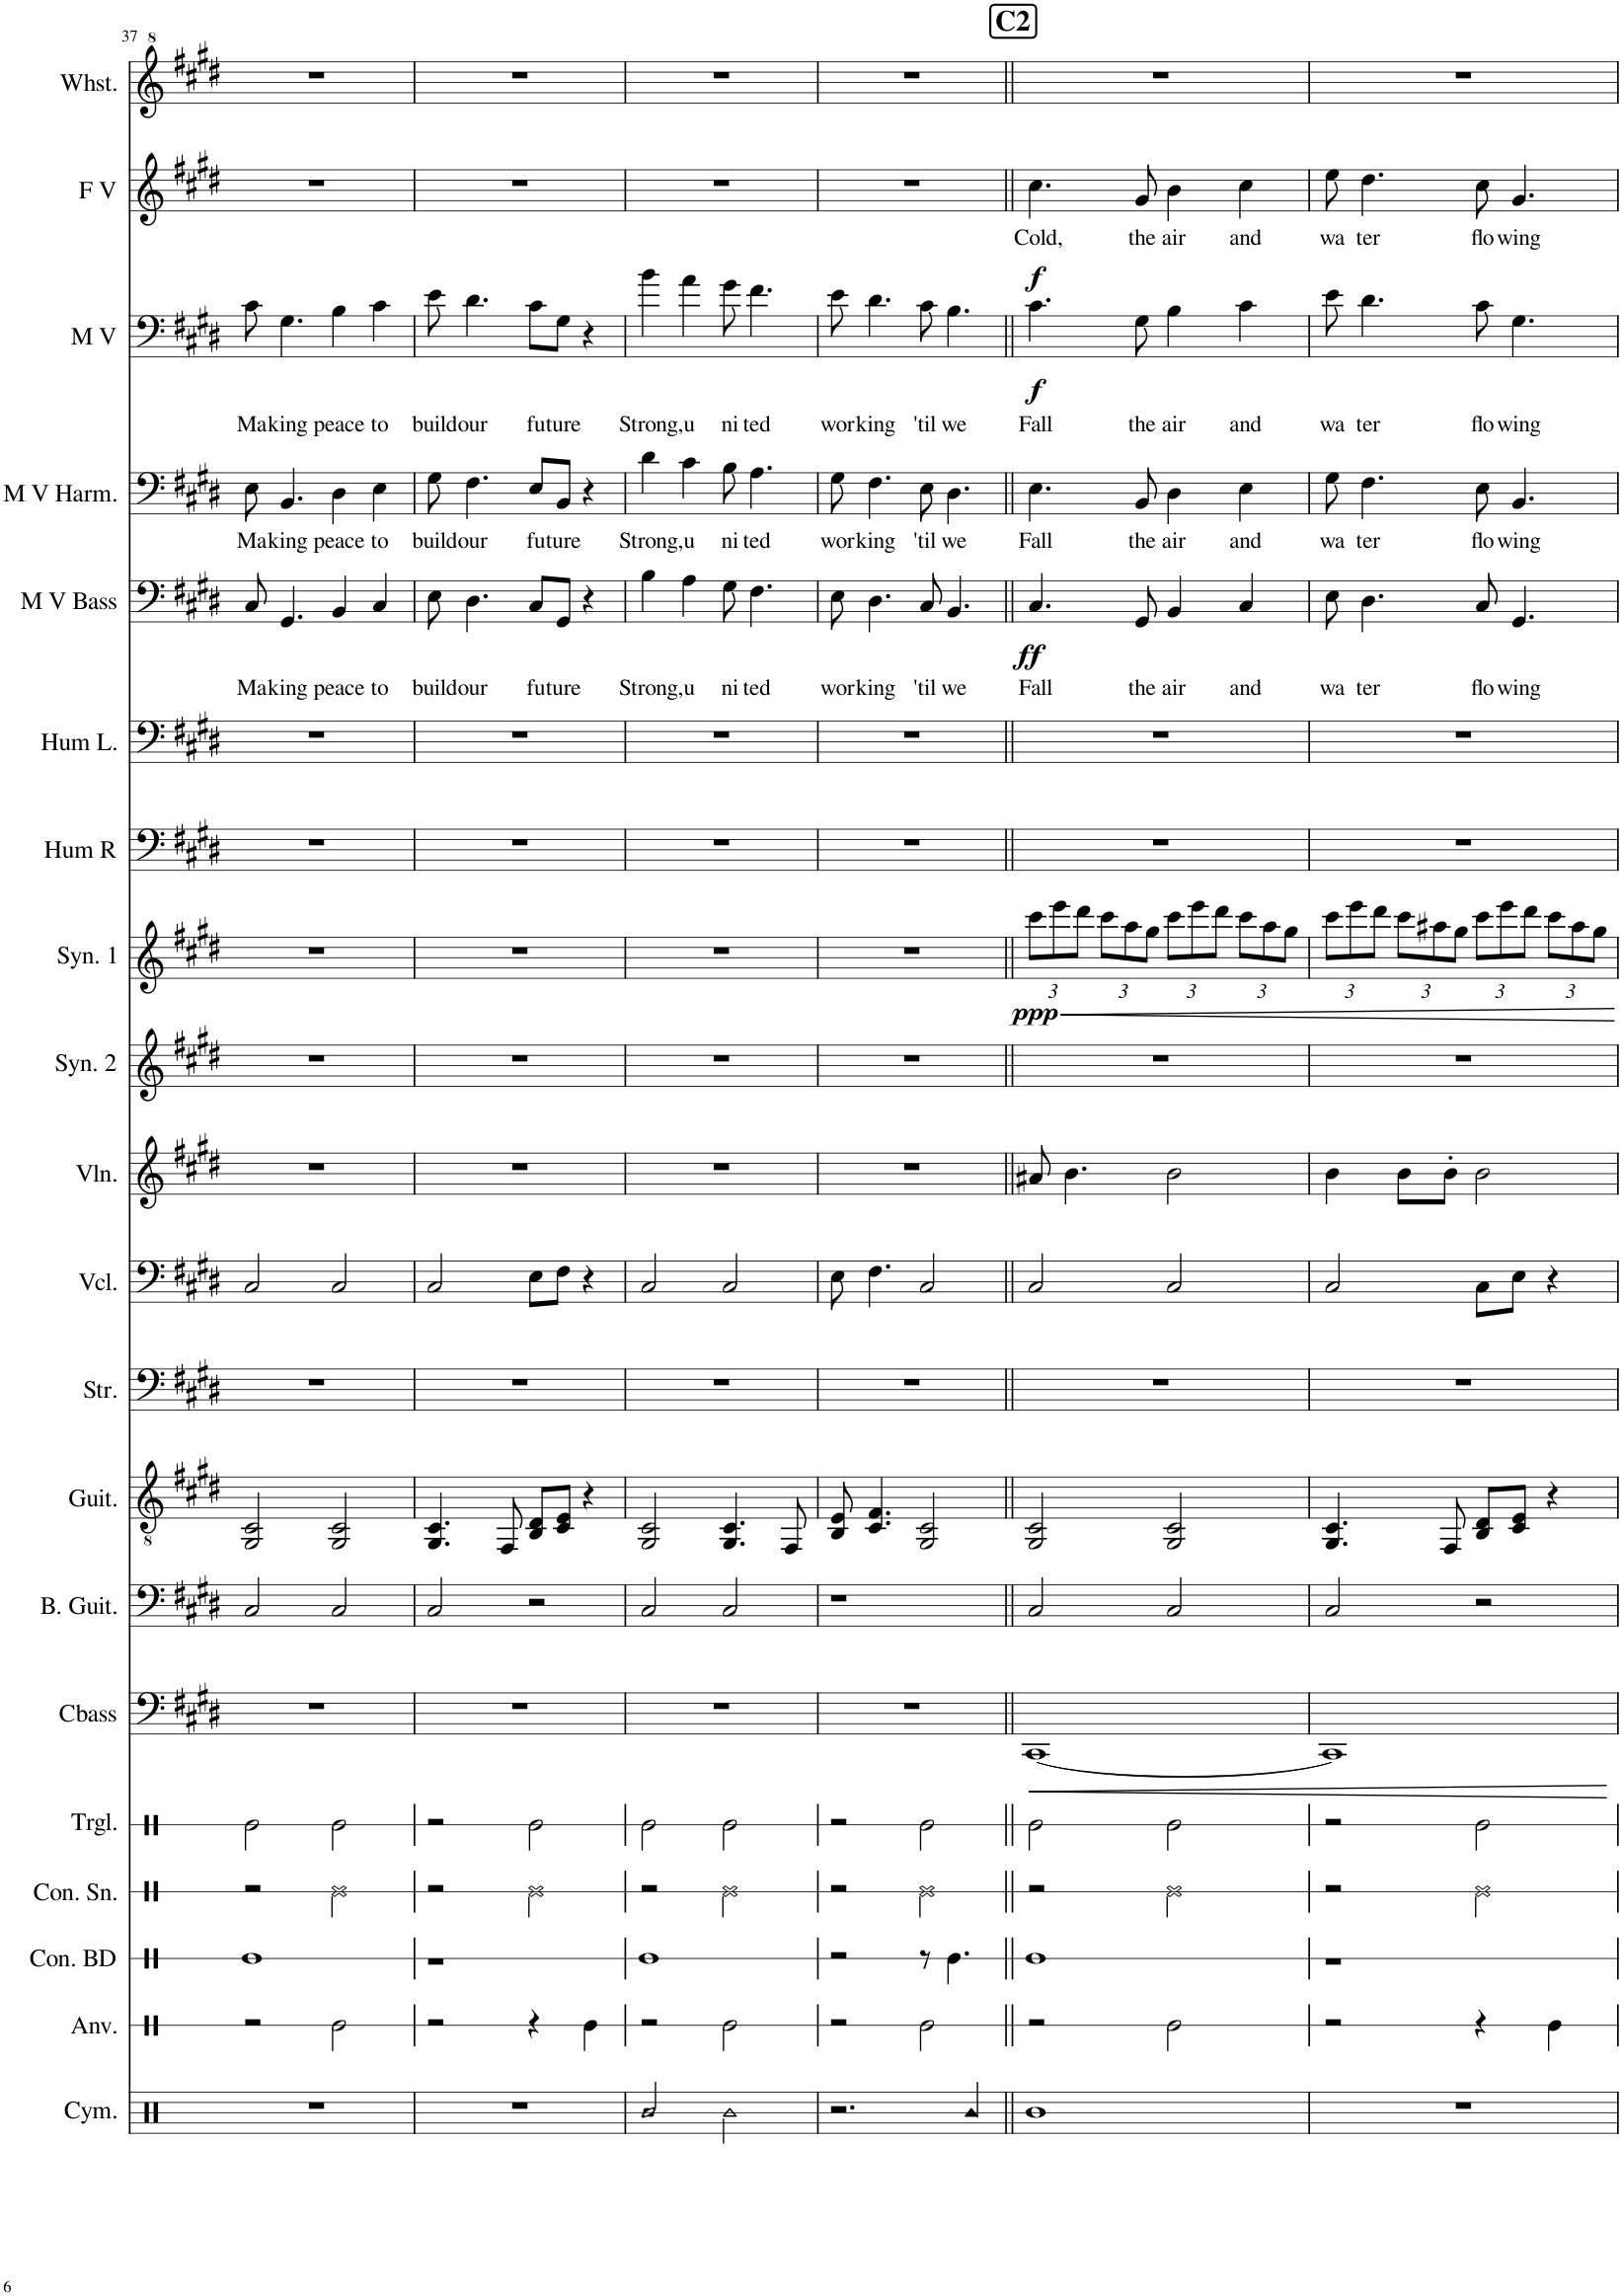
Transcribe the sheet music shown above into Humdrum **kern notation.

**kern	**kern	**kern	**kern	**kern	**kern	**dynam	**kern	**kern	**kern	**kern	**kern	**kern	**kern	**dynam	**kern	**kern	**kern	**text	**dynam	**kern	**text	**kern	**text	**dynam	**kern	**text	**kern
*part20	*part19	*part18	*part17	*part16	*part15	*part15	*part14	*part13	*part12	*part11	*part10	*part9	*part8	*part8	*part7	*part6	*part5	*part5	*part5	*part4	*part4	*part3	*part3	*part3	*part2	*part2	*part1
*staff20	*staff19	*staff18	*staff17	*staff16	*staff15	*staff15	*staff14	*staff13	*staff12	*staff11	*staff10	*staff9	*staff8	*staff8	*staff7	*staff6	*staff5	*staff5	*staff5	*staff4	*staff4	*staff3	*staff3	*staff3	*staff2	*staff2	*staff1
*I"Cymbals	*I"Anvil	*I"Concert Bass Drum	*I"Concert Snare Drum	*I"Triangle	*I"Contrabass	*	*I"Bass Guitar	*I"Classical Guitar	*I"Strings	*I"Cello	*I"Violin	*I"Synth 2	*I"Synth	*	*I"Hum R	*I"Humming Left	*I"Male Vox Bass	*	*	*I"Male V Harmony	*	*I"Male lead vox	*	*	*I"Female Lead Vocals	*	*I"Whistling
*I'Cym.	*I'Anv.	*I'Con. BD	*I'Con. Sn.	*I'Trgl.	*I'Cbass	*	*I'B. Guit.	*I'Guit.	*I'Str.	*	*I'Vln.	*I'Syn. 2	*I'Syn. 1	*	*I'Hum R	*I'Hum L.	*I'M V Bass	*	*	*I'M V Harm.	*	*I'M V	*	*	*I'F V	*	*I'Whst.
!!LO:PB:g=z
*clefX	*clefX	*clefX	*clefX	*clefX	*clefF4	*	*clefF4	*clefGv2	*clefF4	*clefF4	*clefG2	*clefG2	*clefG2	*	*clefF4	*clefF4	*clefF4	*	*	*clefF4	*	*clefF4	*	*	*clefG2	*	*clefG^2
*	*	*	*	*	*	*	*Trd7c12	*Trd7c12	*	*	*	*Trd-7c-12	*	*	*	*	*	*	*	*	*	*	*	*	*	*	*
*k[]	*k[]	*k[]	*k[]	*k[]	*k[f#c#g#d#]	*	*k[f#c#g#d#]	*k[f#c#g#d#]	*k[f#c#g#d#]	*k[f#c#g#d#]	*k[f#c#g#d#]	*k[f#c#g#d#]	*k[f#c#g#d#]	*	*k[f#c#g#d#]	*k[f#c#g#d#]	*k[f#c#g#d#]	*	*	*k[f#c#g#d#]	*	*k[f#c#g#d#]	*	*	*k[f#c#g#d#]	*	*k[f#c#g#d#]
*M4/4	*M4/4	*M4/4	*M4/4	*M4/4	*M4/4	*	*M4/4	*M4/4	*M4/4	*M4/4	*M4/4	*M4/4	*M4/4	*	*M4/4	*M4/4	*M4/4	*	*	*M4/4	*	*M4/4	*	*	*M4/4	*	*M4/4
=37	=37	=37	=37	=37	=37	=37	=37	=37	=37	=37	=37	=37	=37	=37	=37	=37	=37	=37	=37	=37	=37	=37	=37	=37	=37	=37	=37
!	!	!	!	!	!	!	!	!	!	!	!	!	!	!	!	!	!	!LO:LY:b	!	!	!LO:LY:b	!	!LO:LY:b	!	!	!	!
1r	2r	1Re	2r	2Re\	1r	.	2C#/	2GG#/ 2C#/	1r	2C#/	1r	1r	1r	.	1r	1r	8C#/	Ma	.	8E\	Ma	8c#\	Ma	.	1r	.	1r
!	!	!	!	!	!	!	!	!	!	!	!	!	!	!	!	!	!	!LO:LY:b	!	!	!LO:LY:b	!	!LO:LY:b	!	!	!	!
.	.	.	.	.	.	.	.	.	.	.	.	.	.	.	.	.	4.GG#/	king	.	4.BB/	king	4.G#\	king	.	.	.	.
!	!	!	!	!	!	!	!	!	!	!	!	!	!	!	!	!	!	!LO:LY:b	!	!	!LO:LY:b	!	!LO:LY:b	!	!	!	!
.	2Re\	.	2Re\	2Re\	.	.	2C#/	2GG#/ 2C#/	.	2C#/	.	.	.	.	.	.	4BB/	peace	.	4D#\	peace	4B\	peace	.	.	.	.
!	!	!	!	!	!	!	!	!	!	!	!	!	!	!	!	!	!	!LO:LY:b	!	!	!LO:LY:b	!	!LO:LY:b	!	!	!	!
.	.	.	.	.	.	.	.	.	.	.	.	.	.	.	.	.	4C#/	to	.	4E\	to	4c#\	to	.	.	.	.
=38	=38	=38	=38	=38	=38	=38	=38	=38	=38	=38	=38	=38	=38	=38	=38	=38	=38	=38	=38	=38	=38	=38	=38	=38	=38	=38	=38
!	!	!	!	!	!	!	!	!	!	!	!	!	!	!	!	!	!	!LO:LY:b	!	!	!LO:LY:b	!	!LO:LY:b	!	!	!	!
1r	2r	1r	2r	2r	1r	.	2C#/	4.GG#/ 4.C#/	1r	2C#/	1r	1r	1r	.	1r	1r	8E\	build	.	8G#\	build	8e\	build	.	1r	.	1r
!	!	!	!	!	!	!	!	!	!	!	!	!	!	!	!	!	!	!LO:LY:b	!	!	!LO:LY:b	!	!LO:LY:b	!	!	!	!
.	.	.	.	.	.	.	.	.	.	.	.	.	.	.	.	.	4.D#\	our	.	4.F#\	our	4.d#\	our	.	.	.	.
.	.	.	.	.	.	.	.	8FF#/	.	.	.	.	.	.	.	.	.	.	.	.	.	.	.	.	.	.	.
!	!	!	!	!	!	!	!	!	!	!	!	!	!	!	!	!	!	!LO:LY:b	!	!	!LO:LY:b	!	!LO:LY:b	!	!	!	!
.	4r	.	2Re\	2Re\	.	.	2r	8BB/ 8D#/L	.	8E\L	.	.	.	.	.	.	8C#/L	fu	.	8E/L	fu	8c#\L	fu	.	.	.	.
!	!	!	!	!	!	!	!	!	!	!	!	!	!	!	!	!	!	!LO:LY:b	!	!	!LO:LY:b	!	!LO:LY:b	!	!	!	!
.	.	.	.	.	.	.	.	8C#/ 8E/J	.	8F#\J	.	.	.	.	.	.	8GG#/J	ture	.	8BB/J	ture	8G#\J	ture	.	.	.	.
.	4Re\	.	.	.	.	.	.	4r	.	4r	.	.	.	.	.	.	4r	.	.	4r	.	4r	.	.	.	.	.
=39	=39	=39	=39	=39	=39	=39	=39	=39	=39	=39	=39	=39	=39	=39	=39	=39	=39	=39	=39	=39	=39	=39	=39	=39	=39	=39	=39
!LO:N:head=diamond	!	!	!	!	!	!	!	!	!	!	!	!	!	!	!	!	!	!LO:LY:b	!	!	!LO:LY:b	!	!LO:LY:b	!	!	!	!
2R/	2r	1Re	2r	2Re\	1r	.	2C#/	2GG#/ 2C#/	1r	2C#/	1r	1r	1r	.	1r	1r	4B\	Strong,	.	4d#\	Strong,	4b\	Strong,	.	1r	.	1r
!	!	!	!	!	!	!	!	!	!	!	!	!	!	!	!	!	!	!LO:LY:b	!	!	!LO:LY:b	!	!LO:LY:b	!	!	!	!
.	.	.	.	.	.	.	.	.	.	.	.	.	.	.	.	.	4A\	u	.	4c#\	u	4a\	u	.	.	.	.
!	!	!	!	!	!	!	!	!	!	!	!	!	!	!	!	!	!	!LO:LY:b	!	!	!LO:LY:b	!	!LO:LY:b	!	!	!	!
2R\	2Re\	.	2Re\	2Re\	.	.	2C#/	4.GG#/ 4.C#/	.	2C#/	.	.	.	.	.	.	8G#\	ni	.	8B\	ni	8g#\	ni	.	.	.	.
!	!	!	!	!	!	!	!	!	!	!	!	!	!	!	!	!	!	!LO:LY:b	!	!	!LO:LY:b	!	!LO:LY:b	!	!	!	!
.	.	.	.	.	.	.	.	.	.	.	.	.	.	.	.	.	4.F#\	ted	.	4.A\	ted	4.f#\	ted	.	.	.	.
.	.	.	.	.	.	.	.	8FF#/	.	.	.	.	.	.	.	.	.	.	.	.	.	.	.	.	.	.	.
=40	=40	=40	=40	=40	=40	=40	=40	=40	=40	=40	=40	=40	=40	=40	=40	=40	=40	=40	=40	=40	=40	=40	=40	=40	=40	=40	=40
!	!	!	!	!	!	!	!	!	!	!	!	!	!	!	!	!	!	!LO:LY:b	!	!	!LO:LY:b	!	!LO:LY:b	!	!	!	!
2.r	2r	2r	2r	2r	1r	.	1r	8BB/ 8E/	1r	8E\	1r	1r	1r	.	1r	1r	8E\	wor	.	8G#\	wor	8e\	wor	.	1r	.	1r
!	!	!	!	!	!	!	!	!	!	!	!	!	!	!	!	!	!	!LO:LY:b	!	!	!LO:LY:b	!	!LO:LY:b	!	!	!	!
.	.	.	.	.	.	.	.	4.C#/ 4.F#/	.	4.F#\	.	.	.	.	.	.	4.D#\	king	.	4.F#\	king	4.d#\	king	.	.	.	.
!	!	!	!	!	!	!	!	!	!	!	!	!	!	!	!	!	!	!LO:LY:b	!	!	!LO:LY:b	!	!LO:LY:b	!	!	!	!
.	2Re\	8r	2Re\	2Re\	.	.	.	2GG#/ 2C#/	.	2C#/	.	.	.	.	.	.	8C#/	'til	.	8E\	'til	8c#\	'til	.	.	.	.
!	!	!	!	!	!	!	!	!	!	!	!	!	!	!	!	!	!	!LO:LY:b	!	!	!LO:LY:b	!	!LO:LY:b	!	!	!	!
.	.	4.Re\	.	.	.	.	.	.	.	.	.	.	.	.	.	.	4.BB/	we	.	4.D#\	we	4.B\	we	.	.	.	.
4R/	.	.	.	.	.	.	.	.	.	.	.	.	.	.	.	.	.	.	.	.	.	.	.	.	.	.	.
!!LO:REH:place=s1:a:B:cj:fs=14:t=C2
=41||	=41||	=41||	=41||	=41||	=41||	=41||	=41||	=41||	=41||	=41||	=41||	=41||	=41||	=41||	=41||	=41||	=41||	=41||	=41||	=41||	=41||	=41||	=41||	=41||	=41||	=41||	=41||
!	!	!	!	!	!	!LO:HP:b	!	!	!	!	!	!	!	!	!	!	!	!	!	!	!	!	!	!	!	!	!
*	*	*	*	*	*	*	*	*	*	*	*	*	*Xbrackettup	*	*	*	*	*	*	*	*	*	*	*	*	*	*
!	!	!	!	!	!	!	!	!	!	!	!	!	!	!LO:DY:b	!	!	!	!LO:LY:b	!LO:DY:b	!	!LO:LY:b	!	!LO:LY:b	!LO:DY:a	!	!LO:LY:b	!
!	!	!	!	!	!	!	!	!	!	!	!	!	!	!	!	!	!	!	!	!	!	!	!	!LO:DY:n=1:b	!	!	!
1R	2r	1Re	2r	2Re\	[1CC#	<	2C#/	2GG#/ 2C#/	1r	2C#/	8a#X/	1r	12ccc#\L	ppp	1r	1r	4.C#/	Fall	ff	4.E\	Fall	4.c#\	Fall	f f	4.cc#\	Cold,	1r
.	.	.	.	.	.	.	.	.	.	.	.	.	12eee\	.	.	.	.	.	.	.	.	.	.	.	.	.	.
.	.	.	.	.	.	.	.	.	.	.	4.b\	.	.	.	.	.	.	.	.	.	.	.	.	.	.	.	.
.	.	.	.	.	.	.	.	.	.	.	.	.	12ddd#\J	.	.	.	.	.	.	.	.	.	.	.	.	.	.
.	.	.	.	.	.	.	.	.	.	.	.	.	12ccc#\L	.	.	.	.	.	.	.	.	.	.	.	.	.	.
.	.	.	.	.	.	.	.	.	.	.	.	.	12aa\	.	.	.	.	.	.	.	.	.	.	.	.	.	.
!	!	!	!	!	!	!	!	!	!	!	!	!	!	!	!	!	!	!LO:LY:b	!	!	!LO:LY:b	!	!LO:LY:b	!	!	!LO:LY:b	!
.	.	.	.	.	.	.	.	.	.	.	.	.	.	.	.	.	8GG#/	the	.	8BB/	the	8G#\	the	.	8g#/	the	.
.	.	.	.	.	.	.	.	.	.	.	.	.	12gg#\J	.	.	.	.	.	.	.	.	.	.	.	.	.	.
!	!	!	!	!	!	!	!	!	!	!	!	!	!	!	!	!	!	!LO:LY:b	!	!	!LO:LY:b	!	!LO:LY:b	!	!	!LO:LY:b	!
.	2Re\	.	2Re\	2Re\	.	.	2C#/	2GG#/ 2C#/	.	2C#/	2b\	.	12ccc#\L	.	.	.	4BB/	air	.	4D#\	air	4B\	air	.	4b\	air	.
.	.	.	.	.	.	.	.	.	.	.	.	.	12eee\	.	.	.	.	.	.	.	.	.	.	.	.	.	.
.	.	.	.	.	.	.	.	.	.	.	.	.	12ddd#\J	.	.	.	.	.	.	.	.	.	.	.	.	.	.
!	!	!	!	!	!	!	!	!	!	!	!	!	!	!	!	!	!	!LO:LY:b	!	!	!LO:LY:b	!	!LO:LY:b	!	!	!LO:LY:b	!
.	.	.	.	.	.	.	.	.	.	.	.	.	12ccc#\L	.	.	.	4C#/	and	.	4E\	and	4c#\	and	.	4cc#\	and	.
.	.	.	.	.	.	.	.	.	.	.	.	.	12aa\	.	.	.	.	.	.	.	.	.	.	.	.	.	.
.	.	.	.	.	.	.	.	.	.	.	.	.	12gg#\J	.	.	.	.	.	.	.	.	.	.	.	.	.	.
=42	=42	=42	=42	=42	=42	=42	=42	=42	=42	=42	=42	=42	=42	=42	=42	=42	=42	=42	=42	=42	=42	=42	=42	=42	=42	=42	=42
!	!	!	!	!	!	!	!	!	!	!	!	!	!	!	!	!	!	!LO:LY:b	!	!	!LO:LY:b	!	!LO:LY:b	!	!	!LO:LY:b	!
1r	2r	1r	2r	2r	1CC#]	.	2C#/	4.GG#/ 4.C#/	1r	2C#/	4b\	1r	12ccc#\L	.	1r	1r	8E\	wa	.	8G#\	wa	8e\	wa	.	8ee\	wa	1r
.	.	.	.	.	.	.	.	.	.	.	.	.	12eee\	.	.	.	.	.	.	.	.	.	.	.	.	.	.
!	!	!	!	!	!	!	!	!	!	!	!	!	!	!	!	!	!	!LO:LY:b	!	!	!LO:LY:b	!	!LO:LY:b	!	!	!LO:LY:b	!
.	.	.	.	.	.	.	.	.	.	.	.	.	.	.	.	.	4.D#\	ter	.	4.F#\	ter	4.d#\	ter	.	4.dd#\	ter	.
.	.	.	.	.	.	.	.	.	.	.	.	.	12ddd#\J	.	.	.	.	.	.	.	.	.	.	.	.	.	.
.	.	.	.	.	.	.	.	.	.	.	8b\L	.	12ccc#\L	.	.	.	.	.	.	.	.	.	.	.	.	.	.
.	.	.	.	.	.	.	.	.	.	.	.	.	12aa#X\	.	.	.	.	.	.	.	.	.	.	.	.	.	.
.	.	.	.	.	.	.	.	8FF#/	.	.	8b'\J	.	.	.	.	.	.	.	.	.	.	.	.	.	.	.	.
.	.	.	.	.	.	.	.	.	.	.	.	.	12gg#\J	.	.	.	.	.	.	.	.	.	.	.	.	.	.
!	!	!	!	!	!	!	!	!	!	!	!	!	!	!	!	!	!	!LO:LY:b	!	!	!LO:LY:b	!	!LO:LY:b	!	!	!LO:LY:b	!
.	4r	.	2Re\	2Re\	.	.	2r	8BB/ 8D#/L	.	8C#\L	2b\	.	12ccc#\L	.	.	.	8C#/	flo	.	8E\	flo	8c#\	flo	.	8cc#\	flo	.
.	.	.	.	.	.	.	.	.	.	.	.	.	12eee\	.	.	.	.	.	.	.	.	.	.	.	.	.	.
!	!	!	!	!	!	!	!	!	!	!	!	!	!	!	!	!	!	!LO:LY:b	!	!	!LO:LY:b	!	!LO:LY:b	!	!	!LO:LY:b	!
.	.	.	.	.	.	.	.	8C#/ 8E/J	.	8E\J	.	.	.	.	.	.	4.GG#/	wing	.	4.BB/	wing	4.G#\	wing	.	4.g#/	wing	.
.	.	.	.	.	.	.	.	.	.	.	.	.	12ddd#\J	.	.	.	.	.	.	.	.	.	.	.	.	.	.
.	4Re\	.	.	.	.	.	.	4r	.	4r	.	.	12ccc#\L	.	.	.	.	.	.	.	.	.	.	.	.	.	.
.	.	.	.	.	.	.	.	.	.	.	.	.	12aa#\	.	.	.	.	.	.	.	.	.	.	.	.	.	.
.	.	.	.	.	.	.	.	.	.	.	.	.	12gg#\J	.	.	.	.	.	.	.	.	.	.	.	.	.	.
.	.	.	.	.	.	[	.	.	.	.	.	.	.	.	.	.	.	.	.	.	.	.	.	.	.	.	.
=	=	=	=	=	=	=	=	=	=	=	=	=	=	=	=	=	=	=	=	=	=	=	=	=	=	=	=
*-	*-	*-	*-	*-	*-	*-	*-	*-	*-	*-	*-	*-	*-	*-	*-	*-	*-	*-	*-	*-	*-	*-	*-	*-	*-	*-	*-
